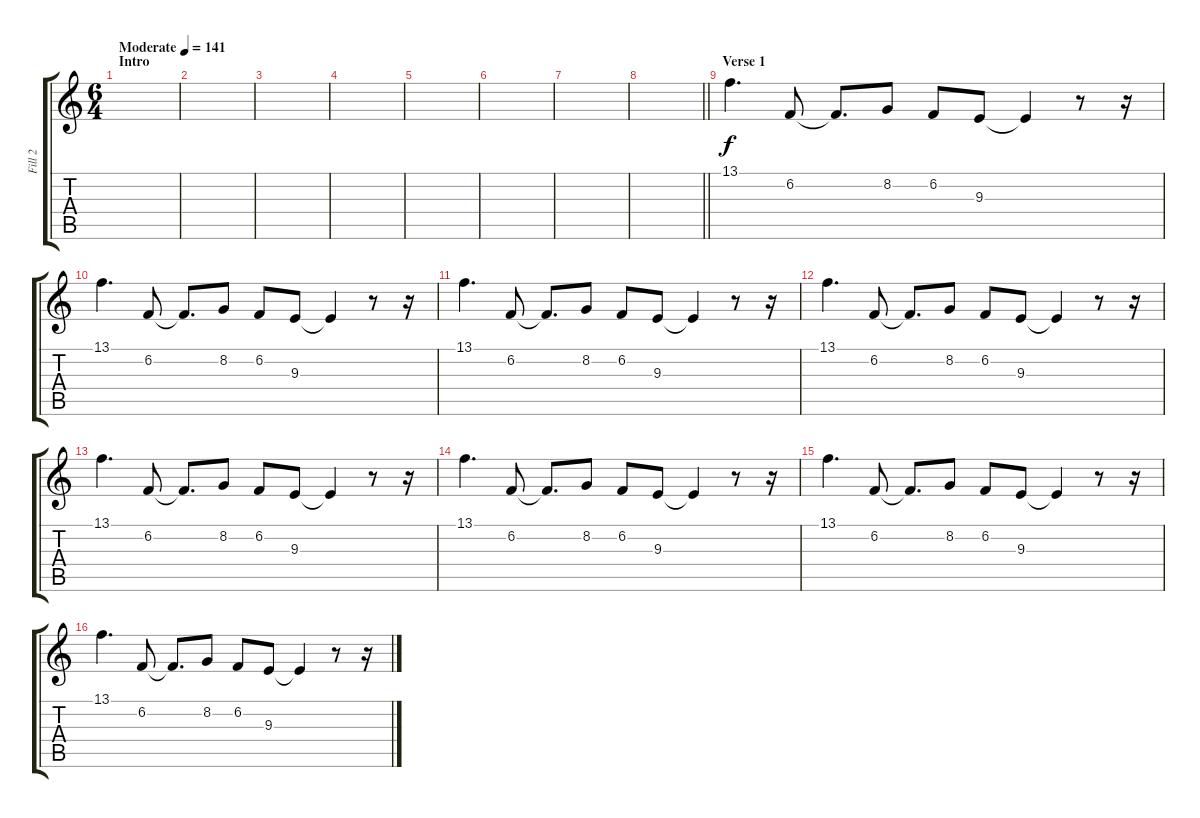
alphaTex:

\track ("Fill 2" "Fill 2") {instrument vibraphone}
\staff {score tabs}
\tuning (E4 B3 G3 D3 A2 E2) {hide}
\ts (6 4)
\section ("" "Intro")
\tempo (141 "Moderate")
\clef g2
\ks c
|
|
|
|
|
|
|
\barLineRight lightlight
|
\section ("" "Verse 1")
13.1.4{d} 6.2.8 6.2{t}.8{d} 8.2.8 6.2.8 9.3.8 9.3{t}.4 r.8 r.16 |
13.1.4{d} 6.2.8 6.2{t}.8{d} 8.2.8 6.2.8 9.3.8 9.3{t}.4 r.8 r.16 |
13.1.4{d} 6.2.8 6.2{t}.8{d} 8.2.8 6.2.8 9.3.8 9.3{t}.4 r.8 r.16 |
13.1.4{d} 6.2.8 6.2{t}.8{d} 8.2.8 6.2.8 9.3.8 9.3{t}.4 r.8 r.16 |
13.1.4{d} 6.2.8 6.2{t}.8{d} 8.2.8 6.2.8 9.3.8 9.3{t}.4 r.8 r.16 |
13.1.4{d} 6.2.8 6.2{t}.8{d} 8.2.8 6.2.8 9.3.8 9.3{t}.4 r.8 r.16 |
13.1.4{d} 6.2.8 6.2{t}.8{d} 8.2.8 6.2.8 9.3.8 9.3{t}.4 r.8 r.16 |
13.1.4{d} 6.2.8 6.2{t}.8{d} 8.2.8 6.2.8 9.3.8 9.3{t}.4 r.8 r.16
